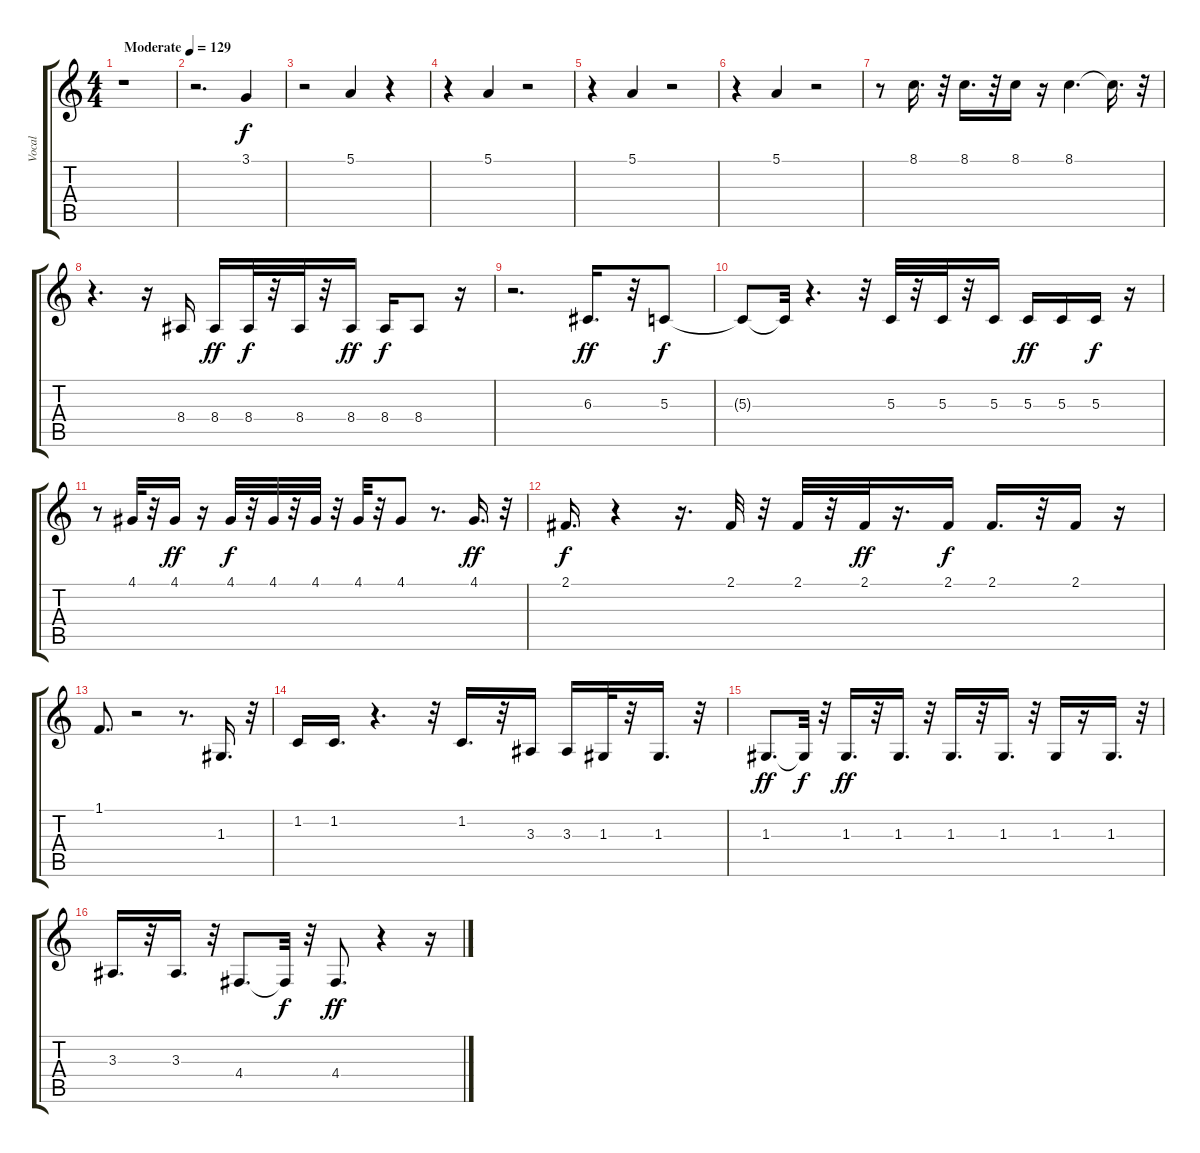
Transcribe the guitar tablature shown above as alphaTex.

\track ("Vocal     " "Vocal     ") {instrument trombone}
\staff {score tabs}
\tuning (E4 B3 G3 D3 A2 E2) {hide}
\ts (4 4)
\tempo (129 "Moderate")
\clef g2
\ks c
r.1{dy f instrument trombone} |
r.2{d} 3.1.4 |
r.2 5.1.4 r.4 |
r.4 5.1.4 r.2 |
r.4 5.1.4 r.2 |
r.4 5.1.4 r.2 |
r.8 8.1.16{d} r.32 8.1.16{d} r.32 8.1.16 r.16 8.1.4{d} 8.1{t}.16{d} r.32 |
r.4{d} r.16 8.4.16 8.4.16{dy ff} 8.4.32{dy f} r.32 8.4.32 r.32 8.4.16{dy ff} 8.4.16{dy f} 8.4.8 r.16 |
r.2{d} 6.3.16{d dy ff} r.32 5.3.8{dy f} |
5.3{t}.8 5.3{t}.32 r.4{d} r.32 5.3.32 r.32 5.3.32 r.32 5.3.16 5.3.16{dy ff} 5.3.16 5.3.16{dy f} r.16 |
r.8 4.1.32 r.32 4.1.16{dy ff} r.16 4.1.32{dy f} r.32 4.1.32 r.32 4.1.32 r.32 4.1.32 r.32 4.1.8 r.8{d} 4.1.16{d dy ff} r.32 |
2.1.16{d dy f} r.4 r.16{d} 2.1.32 r.32 2.1.32 r.32 2.1.32{dy ff} r.16{d} 2.1.16{dy f} 2.1.16{d} r.32 2.1.16 r.16 |
1.1.8{d} r.2 r.8{d} 1.3.16{d} r.32 |
1.2.16 1.2.16{d} r.4{d} r.32 1.2.16{d} r.32 3.3.16 3.3.16 1.3.32 r.32 1.3.16{d} r.32 |
1.3.8{d dy ff} 1.3{t}.32{dy f} r.32 1.3.16{d dy ff} r.32 1.3.16{d} r.32 1.3.16{d} r.32 1.3.16{d} r.32 1.3.16 r.16 1.3.16{d} r.32 |
3.3.16{d} r.32 3.3.16{d} r.32 4.4.8{d} 4.4{t}.32{dy f} r.32 4.4.8{d dy ff} r.4 r.16
